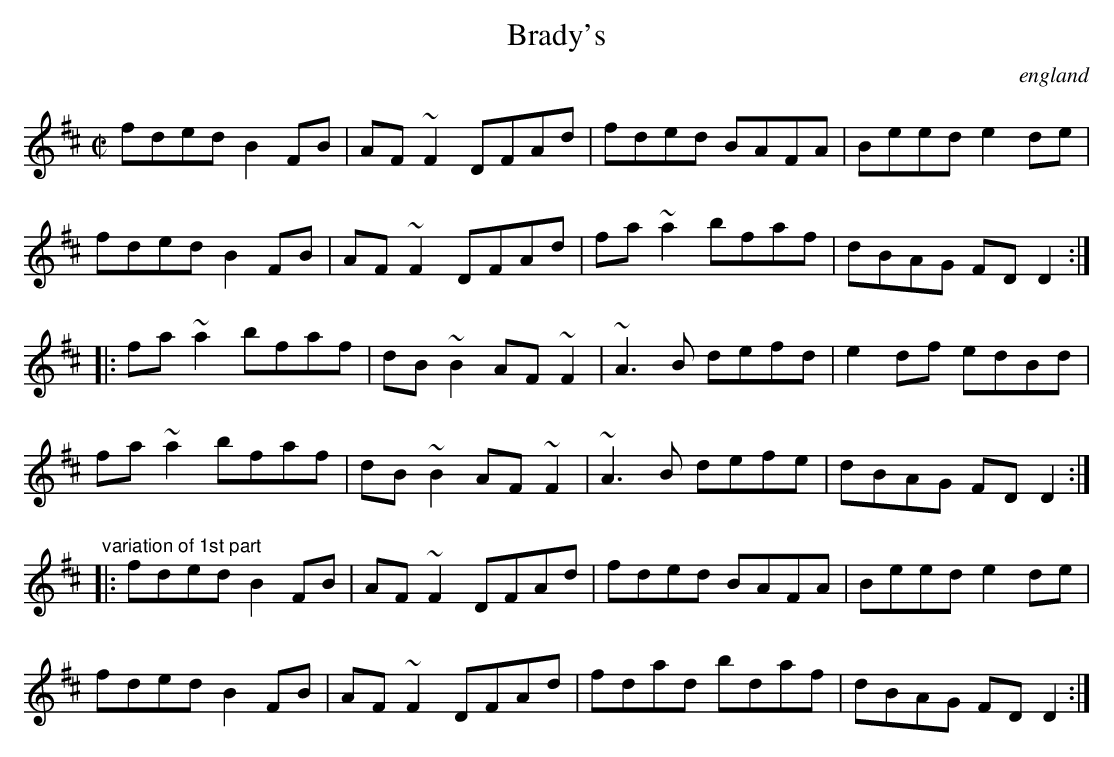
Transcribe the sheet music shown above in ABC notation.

X:1
T:Brady's
O:england
M:C|
K:D
fded B2FB|AF~F2 DFAd|fded BAFA|Beed e2de|
fded B2FB|AF~F2 DFAd|fa~a2 bfaf|dBAG FDD2:|
|:fa~a2 bfaf|dB~B2 AF~F2|~A3B defd|e2df edBd|
fa~a2 bfaf|dB~B2 AF~F2|~A3B defe|dBAG FDD2:|
"variation of 1st part"
|:fded B2FB|AF~F2 DFAd|fded BAFA|Beed e2de|
fded B2FB|AF~F2 DFAd|fdad bdaf|dBAG FDD2:|
